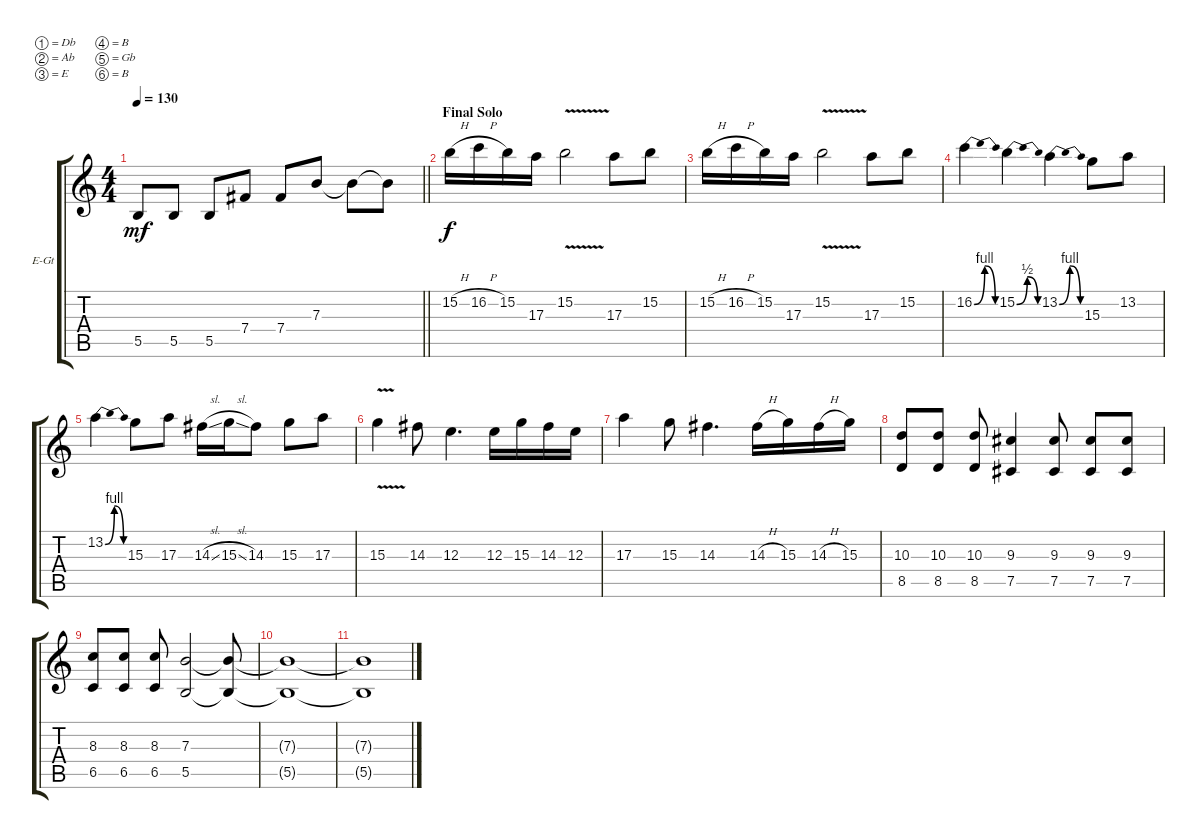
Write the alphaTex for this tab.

\bracketExtendMode groupsimilarinstruments
\firstSystemTrackNameOrientation horizontal
\otherSystemsTrackNameOrientation horizontal
\track ("Extra Guitar" "E-Gt") {instrument overdrivenguitar}
\staff {score tabs}
\tuning (Db4 Ab3 E3 B2 Gb2 B1)
\ts (4 4)
\tempo 130
\clef g2
\barLineRight lightlight
\ks c
5.5.8{dy mf} 5.5.8 5.5.8 7.4.8 7.4.8 7.3.8 7.3{t}.8 7.3{t}.8 |
\section ("" "Final Solo")
15.2{h}.16{dy f} 16.2{h}.16 15.2.16 17.3.16 15.2{v}.2 17.3.8 15.2.8 |
15.2{h}.16 16.2{h}.16 15.2.16 17.3.16 15.2{v}.2 17.3.8 15.2.8 |
16.2{be (bendrelease 0 0 30 4 30 4 60 0)}.4 15.2{be (bendrelease 0 0 30 2 30 2 60 0)}.4 13.2{be (bendrelease 0 0 30 4 30 4 60 0)}.4 15.3.8 13.2.8 |
13.2{be (bendrelease 0 0 30 4 30 4 60 0)}.4 15.3.8 17.3.8 14.3{sl}.16 15.3{sl}.16 14.3.8 15.3.8 17.3.8 |
15.3{v}.4 14.3.8 12.3.4{d} 12.3.16 15.3.16 14.3.16 12.3.16 |
17.3.4 15.3.8 14.3.4{d} 14.3{h}.16 15.3.16 14.3{h}.16 15.3.16 |
(8.5 10.3).8 (8.5 10.3).8 (8.5 10.3).8 (7.5 9.3).4 (7.5 9.3).8 (7.5 9.3).8 (7.5 9.3).8 |
(6.5 8.3).8 (6.5 8.3).8 (6.5 8.3).8 (5.5 7.3).2 (5.5{t} 7.3{t}).8 |
(5.5{t} 7.3{t}).1 |
(5.5{t} 7.3{t}).1
